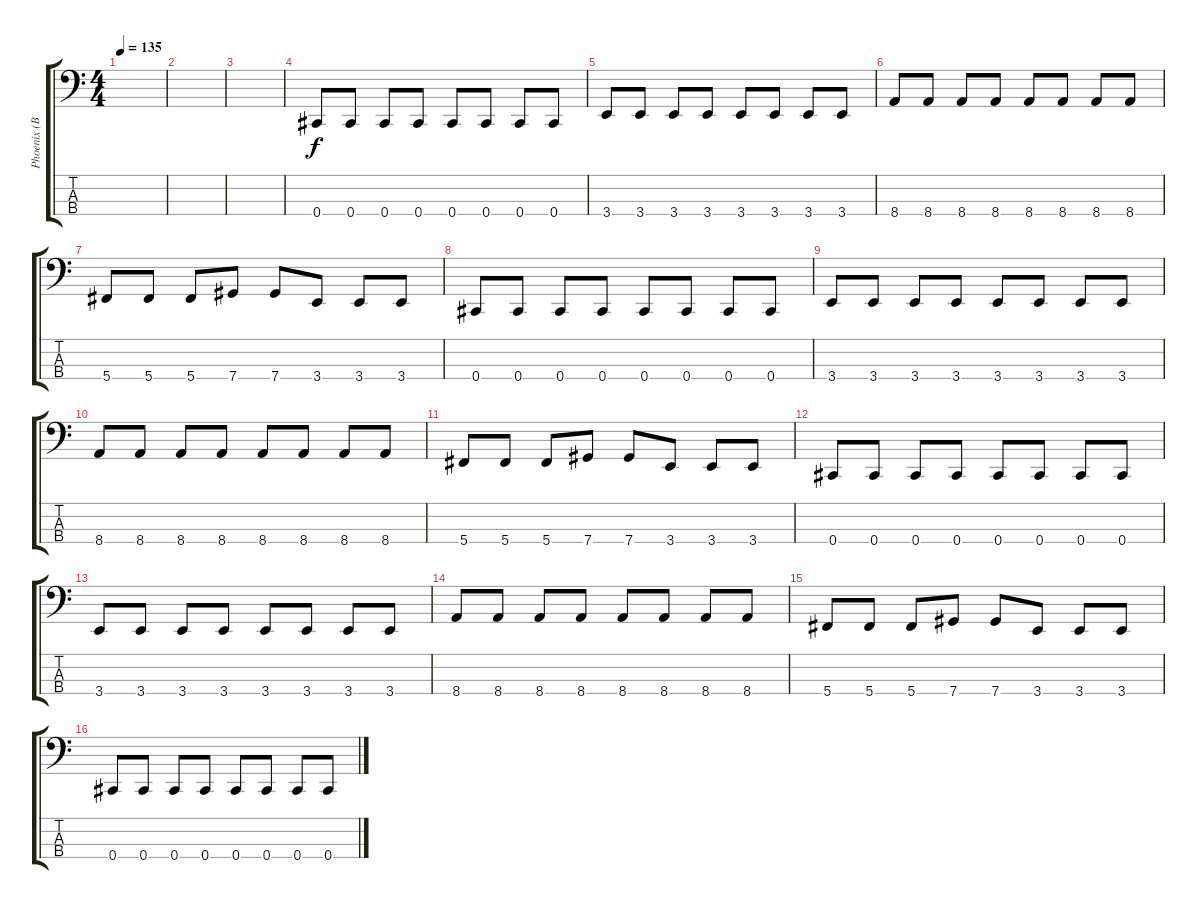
\track ("Phoenix (Bass)" "Phoenix (B") {instrument electricbasspick}
\staff {score tabs}
\tuning (Gb2 Db2 Ab1 Db1) {hide}
\ts (4 4)
\tempo 135
\clef f4
\ks c
|
|
|
0.4.8 0.4.8 0.4.8 0.4.8 0.4.8 0.4.8 0.4.8 0.4.8 |
3.4.8 3.4.8 3.4.8 3.4.8 3.4.8 3.4.8 3.4.8 3.4.8 |
8.4.8 8.4.8 8.4.8 8.4.8 8.4.8 8.4.8 8.4.8 8.4.8 |
5.4.8 5.4.8 5.4.8 7.4.8 7.4.8 3.4.8 3.4.8 3.4.8 |
0.4.8 0.4.8 0.4.8 0.4.8 0.4.8 0.4.8 0.4.8 0.4.8 |
3.4.8 3.4.8 3.4.8 3.4.8 3.4.8 3.4.8 3.4.8 3.4.8 |
8.4.8 8.4.8 8.4.8 8.4.8 8.4.8 8.4.8 8.4.8 8.4.8 |
5.4.8 5.4.8 5.4.8 7.4.8 7.4.8 3.4.8 3.4.8 3.4.8 |
0.4.8 0.4.8 0.4.8 0.4.8 0.4.8 0.4.8 0.4.8 0.4.8 |
3.4.8 3.4.8 3.4.8 3.4.8 3.4.8 3.4.8 3.4.8 3.4.8 |
8.4.8 8.4.8 8.4.8 8.4.8 8.4.8 8.4.8 8.4.8 8.4.8 |
5.4.8 5.4.8 5.4.8 7.4.8 7.4.8 3.4.8 3.4.8 3.4.8 |
0.4.8 0.4.8 0.4.8 0.4.8 0.4.8 0.4.8 0.4.8 0.4.8
